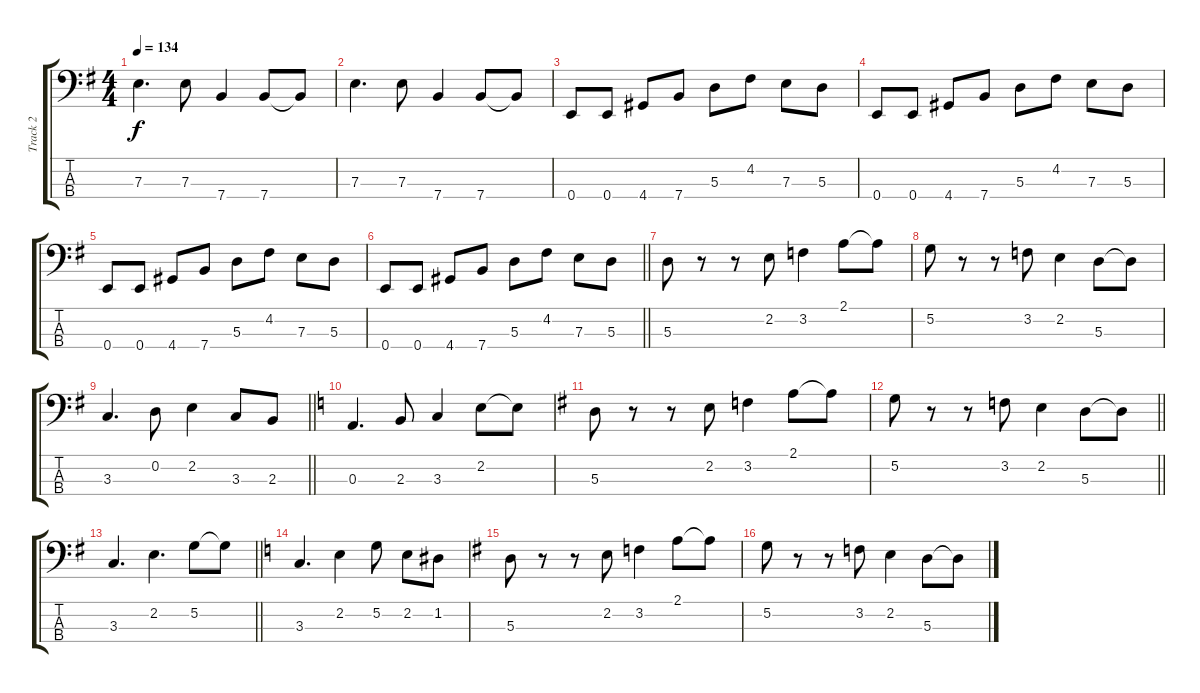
\track ("Track 2" "Track 2") {instrument electricbassfinger}
\staff {score tabs}
\tuning (G2 D2 A1 E1) {hide}
\ts (4 4)
\tempo 134
\clef f4
\ks g
7.3.4{d dy f} 7.3.8 7.4.4 7.4.8 7.4{t}.8 |
7.3.4{d} 7.3.8 7.4.4 7.4.8 7.4{t}.8 |
0.4.8 0.4.8 4.4.8 7.4.8 5.3.8 4.2.8 7.3.8 5.3.8 |
0.4.8 0.4.8 4.4.8 7.4.8 5.3.8 4.2.8 7.3.8 5.3.8 |
0.4.8 0.4.8 4.4.8 7.4.8 5.3.8 4.2.8 7.3.8 5.3.8 |
\barLineRight lightlight
0.4.8 0.4.8 4.4.8 7.4.8 5.3.8 4.2.8 7.3.8 5.3.8 |
5.3.8 r.8 r.8 2.2.8 3.2.4 2.1.8 2.1{t}.8 |
5.2.8 r.8 r.8 3.2.8 2.2.4 5.3.8 5.3{t}.8 |
\barLineRight lightlight
3.3.4{d} 0.2.8 2.2.4 3.3.8 2.3.8 |
\ks c
0.3.4{d} 2.3.8 3.3.4 2.2.8 2.2{t}.8 |
\ks g
5.3.8 r.8 r.8 2.2.8 3.2.4 2.1.8 2.1{t}.8 |
\barLineRight lightlight
5.2.8 r.8 r.8 3.2.8 2.2.4 5.3.8 5.3{t}.8 |
\barLineRight lightlight
3.3.4{d} 2.2.4{d} 5.2.8 5.2{t}.8 |
\ks c
3.3.4{d} 2.2.4 5.2.8 2.2.8 1.2.8 |
\ks g
5.3.8 r.8 r.8 2.2.8 3.2.4 2.1.8 2.1{t}.8 |
5.2.8 r.8 r.8 3.2.8 2.2.4 5.3.8 5.3{t}.8
